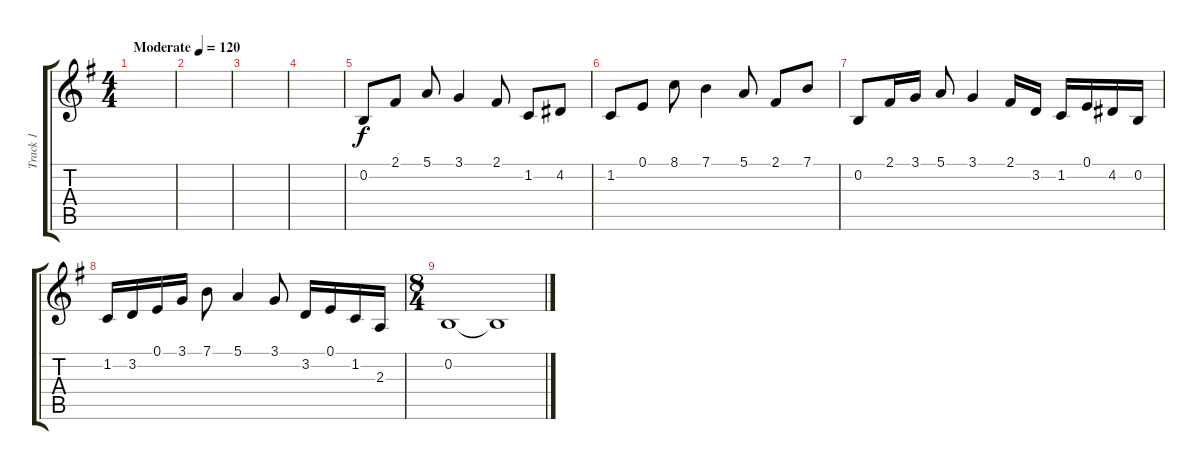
\track ("Track 1" "Track 1") {instrument lead1square}
\staff {score tabs}
\tuning (E4 B3 G3 D3 A2 E2) {hide}
\ts (4 4)
\tempo (120 "Moderate")
\clef g2
\ks g
|
|
|
|
0.2.8 2.1.8 5.1.8 3.1.4 2.1.8 1.2.8 4.2.8 |
1.2.8 0.1.8 8.1.8 7.1.4 5.1.8 2.1.8 7.1.8 |
0.2.8 2.1.16 3.1.16 5.1.8 3.1.4 2.1.16 3.2.16 1.2.16 0.1.16 4.2.16 0.2.16 |
1.2.16 3.2.16 0.1.16 3.1.16 7.1.8 5.1.4 3.1.8 3.2.16 0.1.16 1.2.16 2.3.16 |
\ts (8 4)
0.2.1 0.2{t}.1
